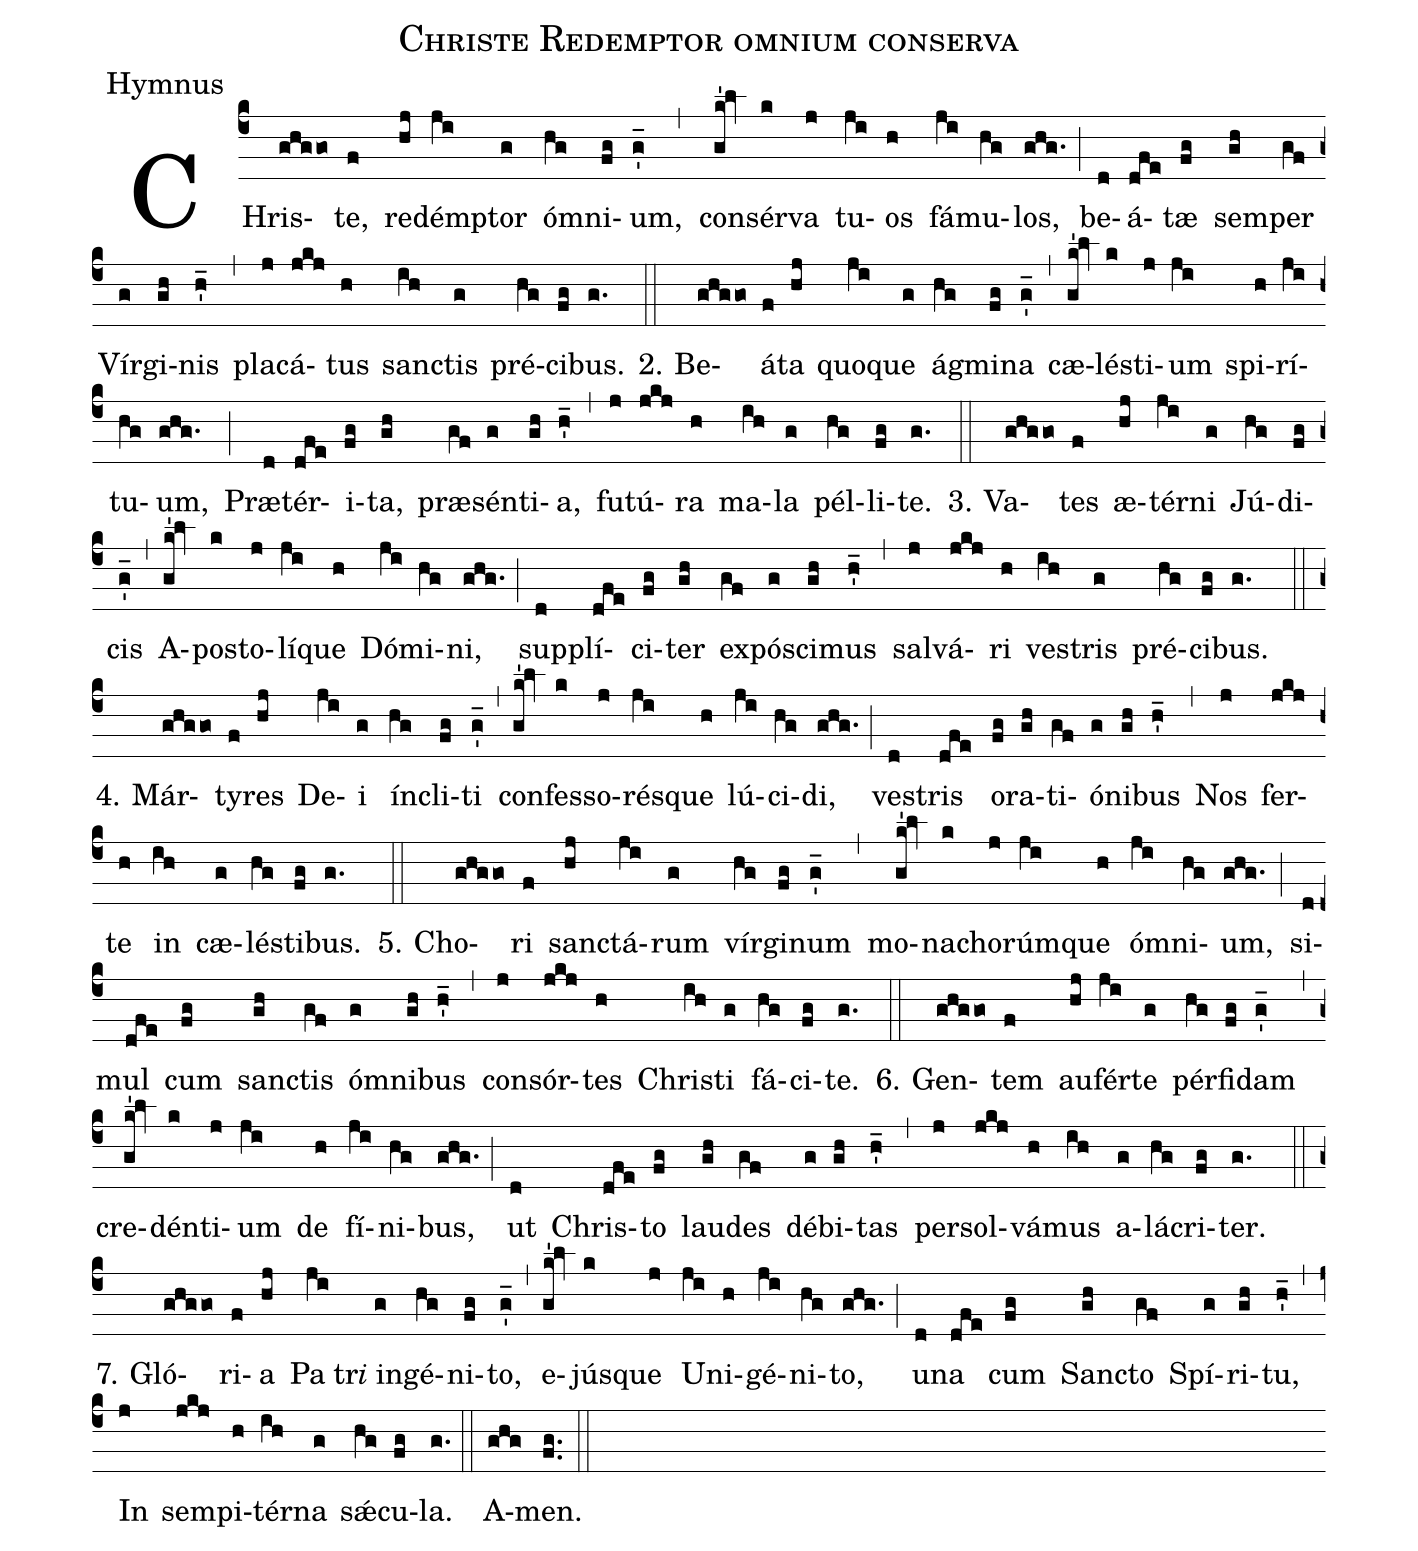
name:Christe Redemptor omnium conserva;
office-part:Hymnus;
%%
(c4)CHris(ghggo)te,(f) red(hj)émp(ji)tor(g) óm(hg)ni(fg)um,(g'_) (,)
con(gk'!lv)sér(k)va(j) tu(ji)os(h) fá(ji)mu(hg)los,(ghg.) (;)
be(d)á(dfe)tæ(fg) sem(gh)per(gf) Vír(g)gi(gh)nis(h'_) (,)
pla(j)cá(jkj)tus(h) sanc(ih)tis(g) pré(hg)ci(fg)bus.(g.) (::)

2. Be(ghggo)á(f)ta(hj) quo(ji)que(g) ág(hg)mi(fg)na(g'_) (,)
cæ(gk'!lv)lés(k)ti(j)um(ji) spi(h)rí(ji)tu(hg)um,(ghg.) (;)
Præ(d)tér(dfe)i(fg)ta,(gh) præ(gf)sén(g)ti(gh)a,(h'_) (,)
fu(j)tú(jkj)ra(h) ma(ih)la(g) pél(hg)li(fg)te.(g.) (::)

3. Va(ghggo)tes(f) æ(hj)tér(ji)ni(g) Jú(hg)di(fg)cis(g'_) (,)
A(gk'!lv)pos(k)to(j)lí(ji)que(h) Dó(ji)mi(hg)ni,(ghg.) (;)
sup(d)plí(dfe)ci(fg)ter(gh) ex(gf)pó(g)sci(gh)mus(h'_) (,)
sal(j)vá(jkj)ri(h) ves(ih)tris(g) pré(hg)ci(fg)bus.(g.) (::)

4. Már(ghggo)ty(f)res(hj) De(ji)i(g) ín(hg)cli(fg)ti(g'_) (,)
con(gk'!lv)fes(k)so(j)rés(ji)que(h) lú(ji)ci(hg)di,(ghg.) (;)
ves(d)tris(dfe) o(fg)ra(gh)ti(gf)ó(g)ni(gh)bus(h'_) (,)
Nos(j) fer(jkj)te(h) in(ih) cæ(g)lés(hg)ti(fg)bus.(g.) (::)

5. Cho(ghggo)ri(f) sanc(hj)tá(ji)rum(g) vír(hg)gi(fg)num(g'_) (,)
mo(gk'!lv)na(k)cho(j)rúm(ji)que(h) óm(ji)ni(hg)um,(ghg.) (;)
si(d)mul(dfe) cum(fg) sanc(gh)tis(gf) óm(g)ni(gh)bus(h'_) (,)
con(j)sór(jkj)tes(h) Chris(ih)ti(g) fá(hg)ci(fg)te.(g.) (::)

6. Gen(ghggo)tem(f) au(hj)fér(ji)te(g) pér(hg)fi(fg)dam(g'_) (,)
cre(gk'!lv)dén(k)ti(j)um(ji) de(h) fí(ji)ni(hg)bus,(ghg.) (;)
ut(d) Chris(dfe)to(fg) lau(gh)des(gf) dé(g)bi(gh)tas(h'_) (,)
per(j)sol(jkj)vá(h)mus(ih) a(g)lá(hg)cri(fg)ter.(g.) (::)

7. Gló(ghggo)ri(f)a(hj) Pa(ji)tr<i>i</i>() in(g)gé(hg)ni(fg)to,(g'_) (,)
e(gk'!lv)jús(k)que(j) U(ji)ni(h)gé(ji)ni(hg)to,(ghg.) (;)
u(d)na(dfe) cum(fg) Sanc(gh)to(gf) Spí(g)ri(gh)tu,(h'_) (,)
In(j) sem(jkj)pi(h)tér(ih)na(g) sǽ(hg)cu(fg)la.(g.) (::)
A(ghg)men.(fg..) (::)
